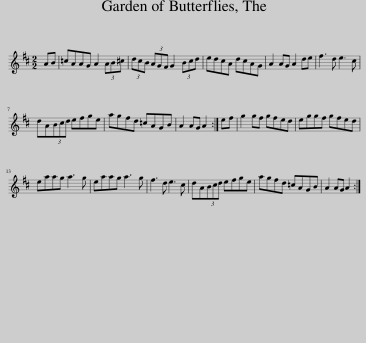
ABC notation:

X:1
L:1/8
M:2/2
I:linebreak $
K:D
V:1 treble
V:1
 AB | =cAAG A2 (3AB^c | (3dcB (3AGF G2 (3Bcd | edcA dcAG | A2 AG A2 de | %5
 f3 d e3 c |$ dA(3Bcd efge | agfd =cAGB | A2 AG A2 :| ef | %10
 g2 gf gfed | eggf gfed |$ eaag a3 g | eaag a3 g | f3 d e3 c | %15
 dA(3Bcd efge | agfd =cAGB | A2 AG A2 :| %18
